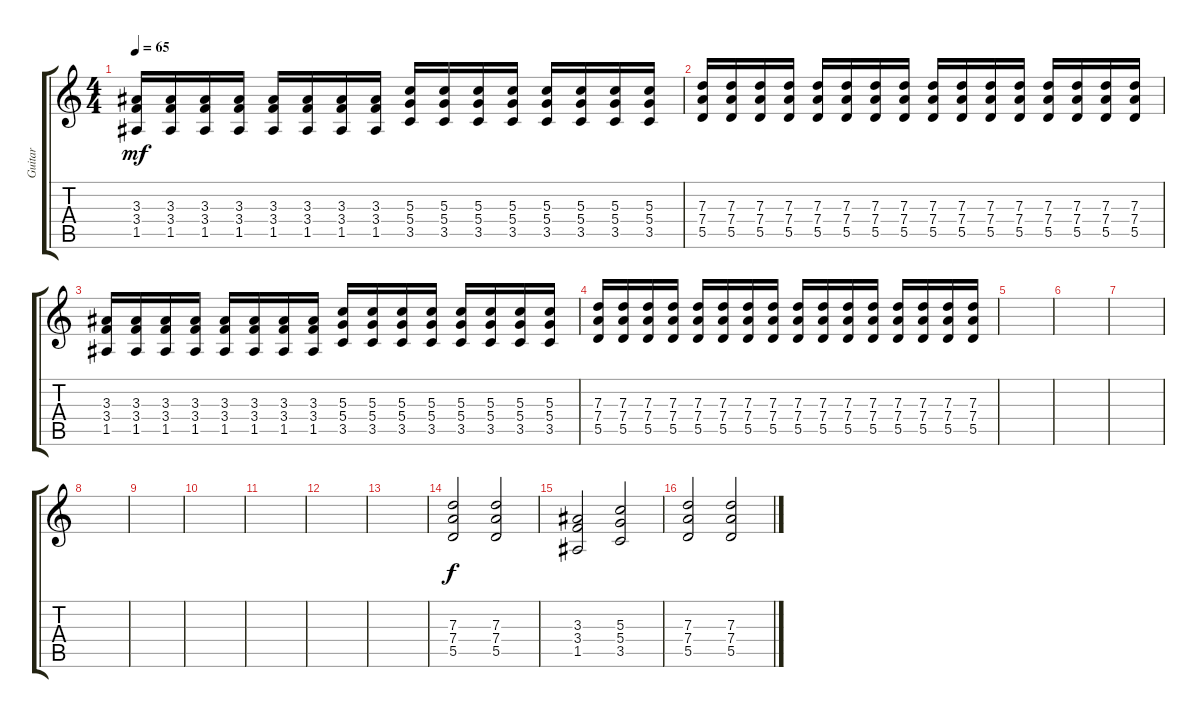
\track ("Guitar" "Guitar") {instrument distortionguitar}
\staff {score tabs}
\tuning (E4 B3 G3 D3 A2 E2) {hide}
\ts (4 4)
\tempo 65
\clef g2
\ks c
(3.3 3.4 1.5).16{dy mf} (3.3 3.4 1.5).16 (3.3 3.4 1.5).16 (3.3 3.4 1.5).16 (3.3 3.4 1.5).16 (3.3 3.4 1.5).16 (3.3 3.4 1.5).16 (3.3 3.4 1.5).16 (5.3 5.4 3.5).16 (5.3 5.4 3.5).16 (5.3 5.4 3.5).16 (5.3 5.4 3.5).16 (5.3 5.4 3.5).16 (5.3 5.4 3.5).16 (5.3 5.4 3.5).16 (5.3 5.4 3.5).16 |
(7.3 7.4 5.5).16 (7.3 7.4 5.5).16 (7.3 7.4 5.5).16 (7.3 7.4 5.5).16 (7.3 7.4 5.5).16 (7.3 7.4 5.5).16 (7.3 7.4 5.5).16 (7.3 7.4 5.5).16 (7.3 7.4 5.5).16 (7.3 7.4 5.5).16 (7.3 7.4 5.5).16 (7.3 7.4 5.5).16 (7.3 7.4 5.5).16 (7.3 7.4 5.5).16 (7.3 7.4 5.5).16 (7.3 7.4 5.5).16 |
(3.3 3.4 1.5).16 (3.3 3.4 1.5).16 (3.3 3.4 1.5).16 (3.3 3.4 1.5).16 (3.3 3.4 1.5).16 (3.3 3.4 1.5).16 (3.3 3.4 1.5).16 (3.3 3.4 1.5).16 (5.3 5.4 3.5).16 (5.3 5.4 3.5).16 (5.3 5.4 3.5).16 (5.3 5.4 3.5).16 (5.3 5.4 3.5).16 (5.3 5.4 3.5).16 (5.3 5.4 3.5).16 (5.3 5.4 3.5).16 |
(7.3 7.4 5.5).16 (7.3 7.4 5.5).16 (7.3 7.4 5.5).16 (7.3 7.4 5.5).16 (7.3 7.4 5.5).16 (7.3 7.4 5.5).16 (7.3 7.4 5.5).16 (7.3 7.4 5.5).16 (7.3 7.4 5.5).16 (7.3 7.4 5.5).16 (7.3 7.4 5.5).16 (7.3 7.4 5.5).16 (7.3 7.4 5.5).16 (7.3 7.4 5.5).16 (7.3 7.4 5.5).16 (7.3 7.4 5.5).16 |
|
|
|
|
|
|
|
|
|
(7.3 7.4 5.5).2{dy f} (7.3 7.4 5.5).2 |
(3.3 3.4 1.5).2 (5.3 5.4 3.5).2 |
(7.3 7.4 5.5).2 (7.3 7.4 5.5).2
